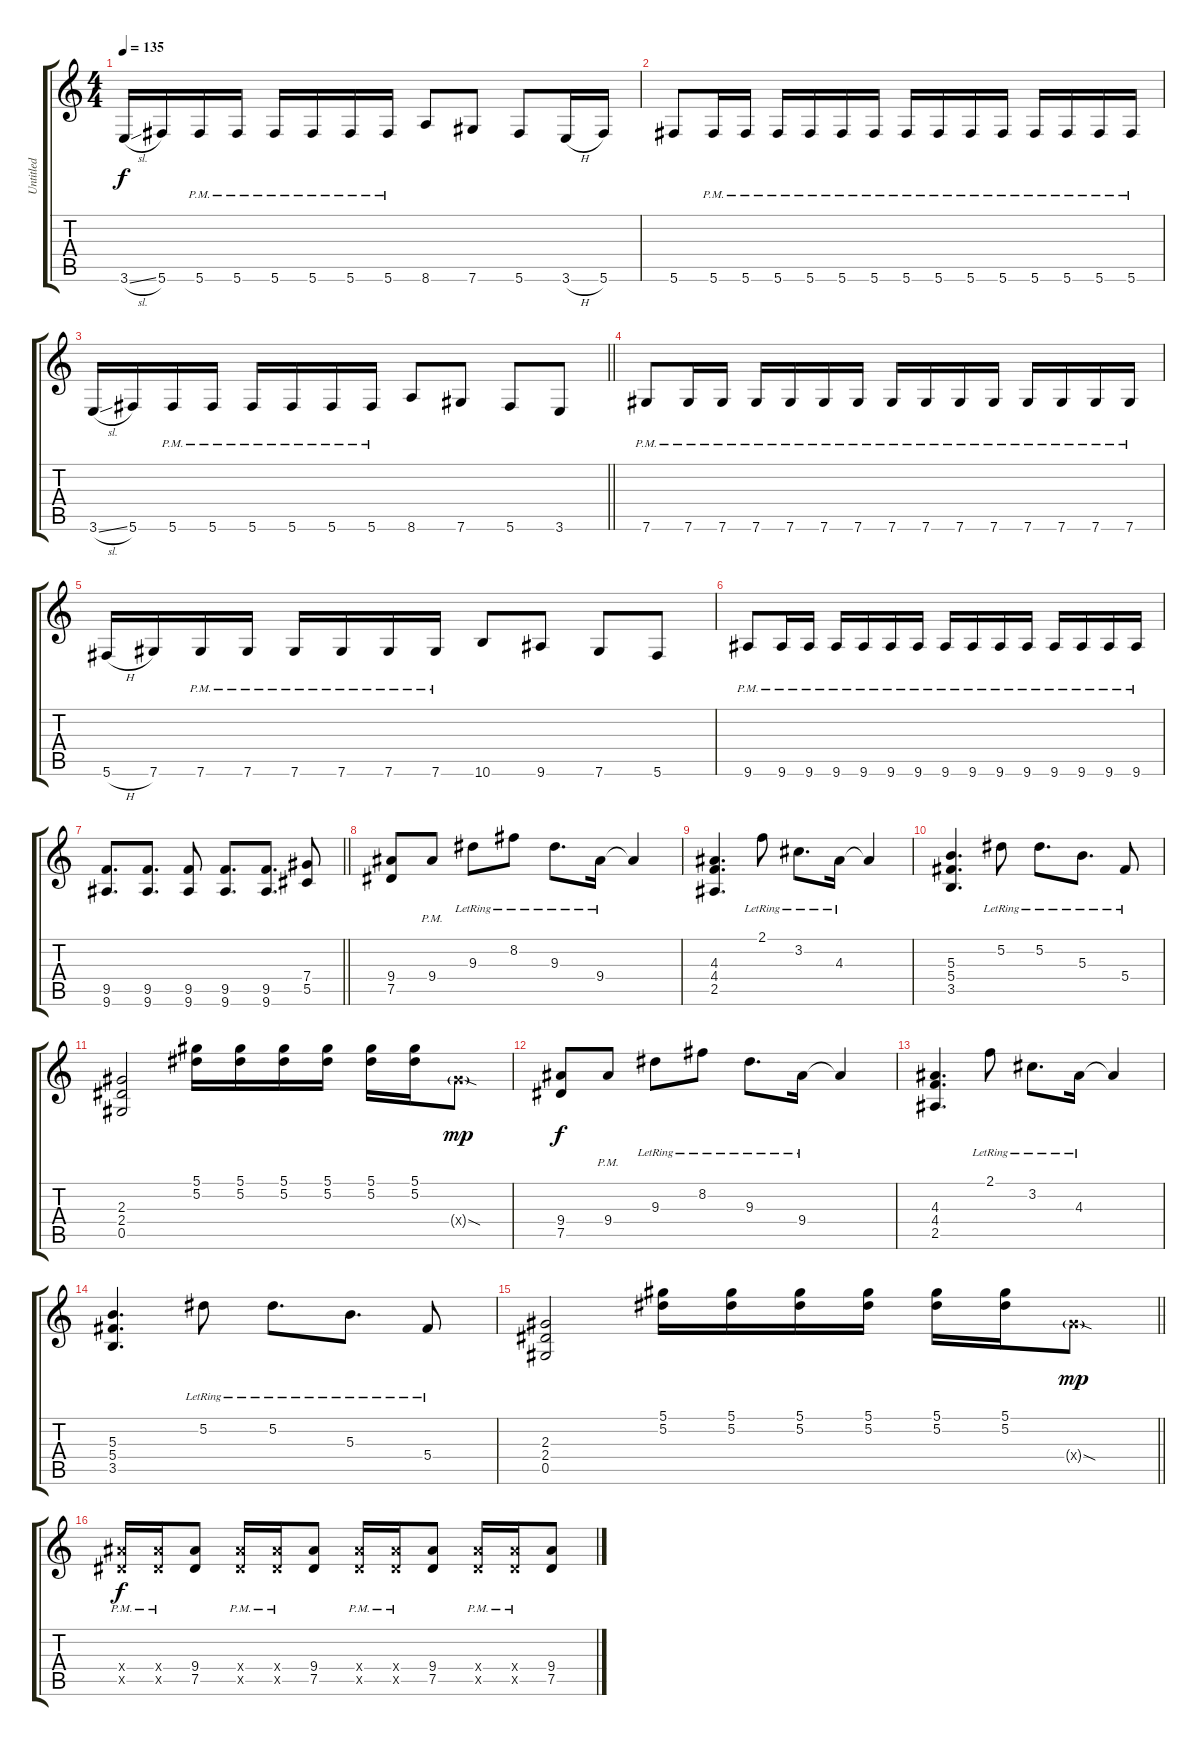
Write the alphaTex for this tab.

\track ("Untitled" "Untitled") {instrument overdrivenguitar}
\staff {score tabs}
\tuning (Eb4 Bb3 Gb3 Db3 Ab2 Db2) {hide}
\ts (4 4)
\tempo 135
\clef g2
\ks c
3.6{sl}.16{dy f} 5.6.16 5.6{pm}.16 5.6{pm}.16 5.6{pm}.16 5.6{pm}.16 5.6{pm}.16 5.6{pm}.16 8.6.8 7.6.8 5.6.8 3.6{h}.16 5.6.16 |
5.6.8 5.6{pm}.16 5.6{pm}.16 5.6{pm}.16 5.6{pm}.16 5.6{pm}.16 5.6{pm}.16 5.6{pm}.16 5.6{pm}.16 5.6{pm}.16 5.6{pm}.16 5.6{pm}.16 5.6{pm}.16 5.6{pm}.16 5.6{pm}.16 |
\barLineRight lightlight
3.6{sl}.16 5.6.16 5.6{pm}.16 5.6{pm}.16 5.6{pm}.16 5.6{pm}.16 5.6{pm}.16 5.6{pm}.16 8.6.8 7.6.8 5.6.8 3.6.8 |
7.6{pm}.8 7.6{pm}.16 7.6{pm}.16 7.6{pm}.16 7.6{pm}.16 7.6{pm}.16 7.6{pm}.16 7.6{pm}.16 7.6{pm}.16 7.6{pm}.16 7.6{pm}.16 7.6{pm}.16 7.6{pm}.16 7.6{pm}.16 7.6{pm}.16 |
5.6{h}.16 7.6.16 7.6{pm}.16 7.6{pm}.16 7.6{pm}.16 7.6{pm}.16 7.6{pm}.16 7.6{pm}.16 10.6.8 9.6.8 7.6.8 5.6.8 |
9.6{pm}.8 9.6{pm}.16 9.6{pm}.16 9.6{pm}.16 9.6{pm}.16 9.6{pm}.16 9.6{pm}.16 9.6{pm}.16 9.6{pm}.16 9.6{pm}.16 9.6{pm}.16 9.6{pm}.16 9.6{pm}.16 9.6{pm}.16 9.6{pm}.16 |
\barLineRight lightlight
(9.5 9.6).8{d} (9.5 9.6).8{d} (9.5 9.6).8 (9.5 9.6).8{d} (9.5 9.6).8{d} (7.4 5.5).8 |
(9.4 7.5).8 9.4{pm}.8 9.3{lr}.8 8.2{lr}.8 9.3{lr}.8{d} 9.4{lr}.16 9.4{t}.4 |
(4.3 4.4 2.5).4{d} 2.1{lr}.8 3.2{lr}.8{d} 4.3{lr}.16 4.3{t}.4 |
(5.3 5.4 3.5).4{d} 5.2{lr}.8 5.2{lr}.8{d} 5.3{lr}.8{d} 5.4{lr}.8 |
(2.3 2.4 0.5).2 (5.1 5.2).16 (5.1 5.2).16 (5.1 5.2).16 (5.1 5.2).16 (5.1 5.2).16 (5.1 5.2).16 7.4{sod g x}.8{dy mp} |
(9.4 7.5).8{dy f} 9.4{pm}.8 9.3{lr}.8 8.2{lr}.8 9.3{lr}.8{d} 9.4{lr}.16 9.4{t}.4 |
(4.3 4.4 2.5).4{d} 2.1{lr}.8 3.2{lr}.8{d} 4.3{lr}.16 4.3{t}.4 |
(5.3 5.4 3.5).4{d} 5.2{lr}.8 5.2{lr}.8{d} 5.3{lr}.8{d} 5.4{lr}.8 |
\barLineRight lightlight
(2.3 2.4 0.5).2 (5.1 5.2).16 (5.1 5.2).16 (5.1 5.2).16 (5.1 5.2).16 (5.1 5.2).16 (5.1 5.2).16 7.4{sod g x}.8{dy mp} |
(9.4{pm x} 7.5{pm x}).16{dy f} (9.4{pm x} 7.5{pm x}).16 (9.4 7.5).8 (9.4{pm x} 7.5{pm x}).16 (9.4{pm x} 7.5{pm x}).16 (9.4 7.5).8 (9.4{pm x} 7.5{pm x}).16 (9.4{pm x} 7.5{pm x}).16 (9.4 7.5).8 (9.4{pm x} 7.5{pm x}).16 (9.4{pm x} 7.5{pm x}).16 (9.4 7.5).8
